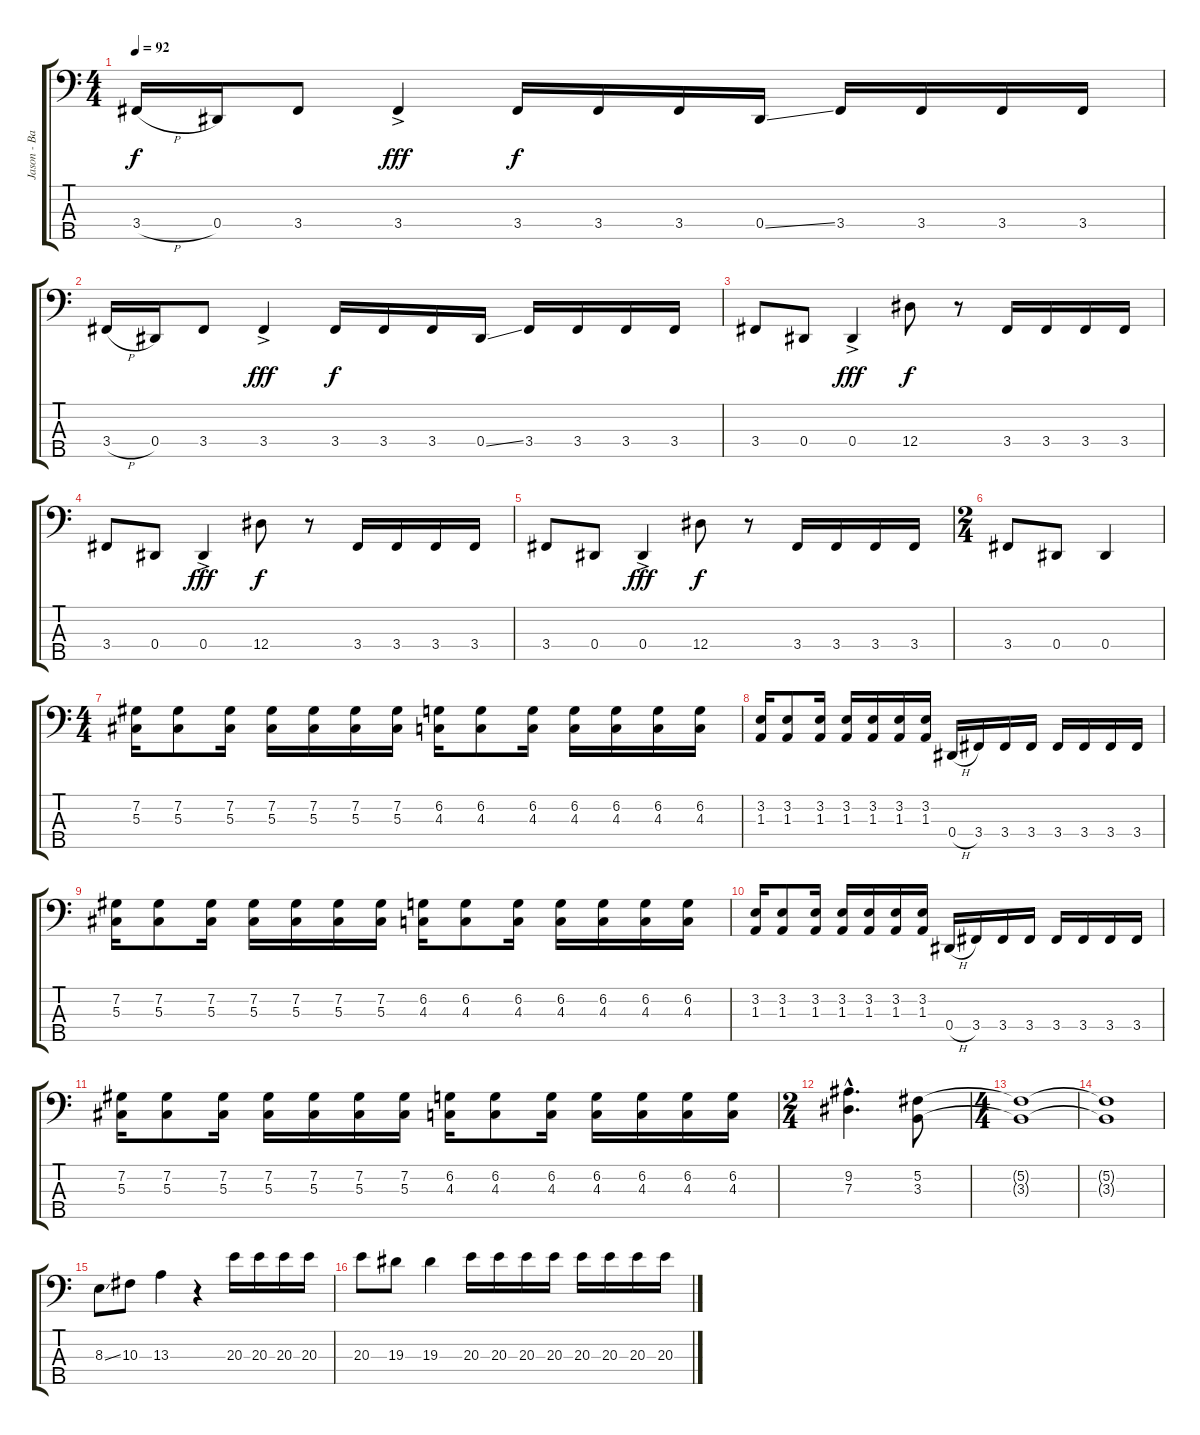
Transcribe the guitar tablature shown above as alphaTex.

\track ("Jason - Bass" "Jason - Ba") {instrument electricbasspick}
\staff {score tabs}
\tuning (Gb2 Db2 Ab1 Eb1 Bb0) {hide}
\ts (4 4)
\tempo 92
\clef f4
\ks c
3.4{h}.16{dy f} 0.4.16 3.4.8 3.4{ac}.4{dy fff} 3.4.16{dy f} 3.4.16 3.4.16 0.4{ss}.16 3.4.16 3.4.16 3.4.16 3.4.16 |
3.4{h}.16 0.4.16 3.4.8 3.4{ac}.4{dy fff} 3.4.16{dy f} 3.4.16 3.4.16 0.4{ss}.16 3.4.16 3.4.16 3.4.16 3.4.16 |
3.4.8 0.4.8 0.4{ac}.4{dy fff} 12.4.8{dy f} r.8 3.4.16 3.4.16 3.4.16 3.4.16 |
3.4.8 0.4.8 0.4{ac}.4{dy fff} 12.4.8{dy f} r.8 3.4.16 3.4.16 3.4.16 3.4.16 |
3.4.8 0.4.8 0.4{ac}.4{dy fff} 12.4.8{dy f} r.8 3.4.16 3.4.16 3.4.16 3.4.16 |
\ts (2 4)
3.4.8 0.4.8 0.4.4 |
\ts (4 4)
(7.2 5.3).16 (7.2 5.3).8 (7.2 5.3).16 (7.2 5.3).16 (7.2 5.3).16 (7.2 5.3).16 (7.2 5.3).16 (6.2 4.3).16 (6.2 4.3).8 (6.2 4.3).16 (6.2 4.3).16 (6.2 4.3).16 (6.2 4.3).16 (6.2 4.3).16 |
(3.2 1.3).16 (3.2 1.3).8 (3.2 1.3).16 (3.2 1.3).16 (3.2 1.3).16 (3.2 1.3).16 (3.2 1.3).16 0.4{h}.16 3.4.16 3.4.16 3.4.16 3.4.16 3.4.16 3.4.16 3.4.16 |
(7.2 5.3).16 (7.2 5.3).8 (7.2 5.3).16 (7.2 5.3).16 (7.2 5.3).16 (7.2 5.3).16 (7.2 5.3).16 (6.2 4.3).16 (6.2 4.3).8 (6.2 4.3).16 (6.2 4.3).16 (6.2 4.3).16 (6.2 4.3).16 (6.2 4.3).16 |
(3.2 1.3).16 (3.2 1.3).8 (3.2 1.3).16 (3.2 1.3).16 (3.2 1.3).16 (3.2 1.3).16 (3.2 1.3).16 0.4{h}.16 3.4.16 3.4.16 3.4.16 3.4.16 3.4.16 3.4.16 3.4.16 |
(7.2 5.3).16 (7.2 5.3).8 (7.2 5.3).16 (7.2 5.3).16 (7.2 5.3).16 (7.2 5.3).16 (7.2 5.3).16 (6.2 4.3).16 (6.2 4.3).8 (6.2 4.3).16 (6.2 4.3).16 (6.2 4.3).16 (6.2 4.3).16 (6.2 4.3).16 |
\ts (2 4)
(9.2{hac} 7.3{hac}).4{d} (5.2 3.3).8 |
\ts (4 4)
(5.2{t} 3.3{t}).1 |
(5.2{t} 3.3{t}).1 |
8.3{ss}.8 10.3.8 13.3.4 r.4 20.3.16 20.3.16 20.3.16 20.3.16 |
20.3.8 19.3.8 19.3.4 20.3.16 20.3.16 20.3.16 20.3.16 20.3.16 20.3.16 20.3.16 20.3.16
